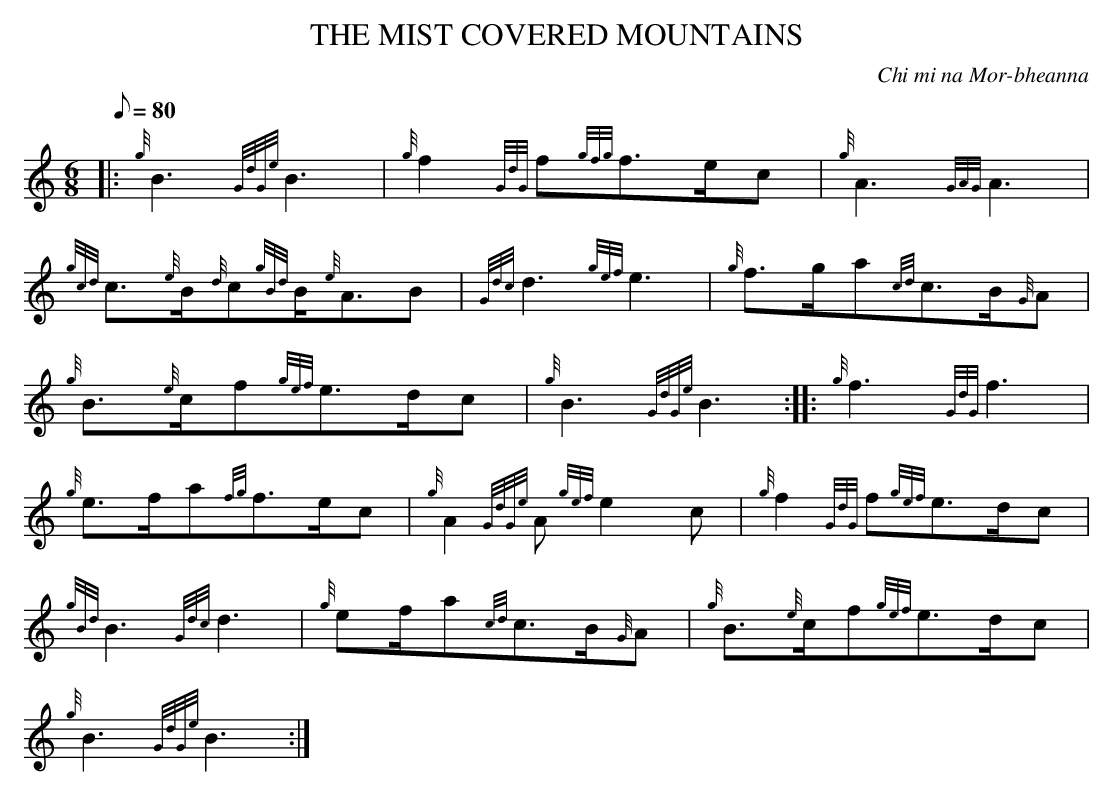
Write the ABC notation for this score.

X:1
T:THE MIST COVERED MOUNTAINS
M:6/8
L:1/8
Q:80
C:Chi mi na Mor-bheanna
K:HP
|: {g}B3{GdGe}B3 | \
{g}f2{GdG}f{gfg}f3/2e/2c | \
{g}A3{GAG}A3 |
{gcd}c3/2{e}B/2{d}c{gBd}B/2{e}A3/2B | \
{Gdc}d3{gef}e3 | \
{g}f3/2g/2a{cd}c3/2B/2{G}A |
{g}B3/2{e}c/2f{gef}e3/2d/2c | \
{g}B3{GdGe}B3 :: \
{g}f3{GdG}f3 |
{g}e3/2f/2a{fg}f3/2e/2c | \
{g}A2{GdGe}A{gef}e2c | \
{g}f2{GdG}f{gef}e3/2d/2c |
{gBd}B3{Gdc}d3 | \
{g}ef/2a{cd}c3/2B/2{G}A | \
{g}B3/2{e}c/2f{gef}e3/2d/2c |
{g}B3{GdGe}B3 :|
